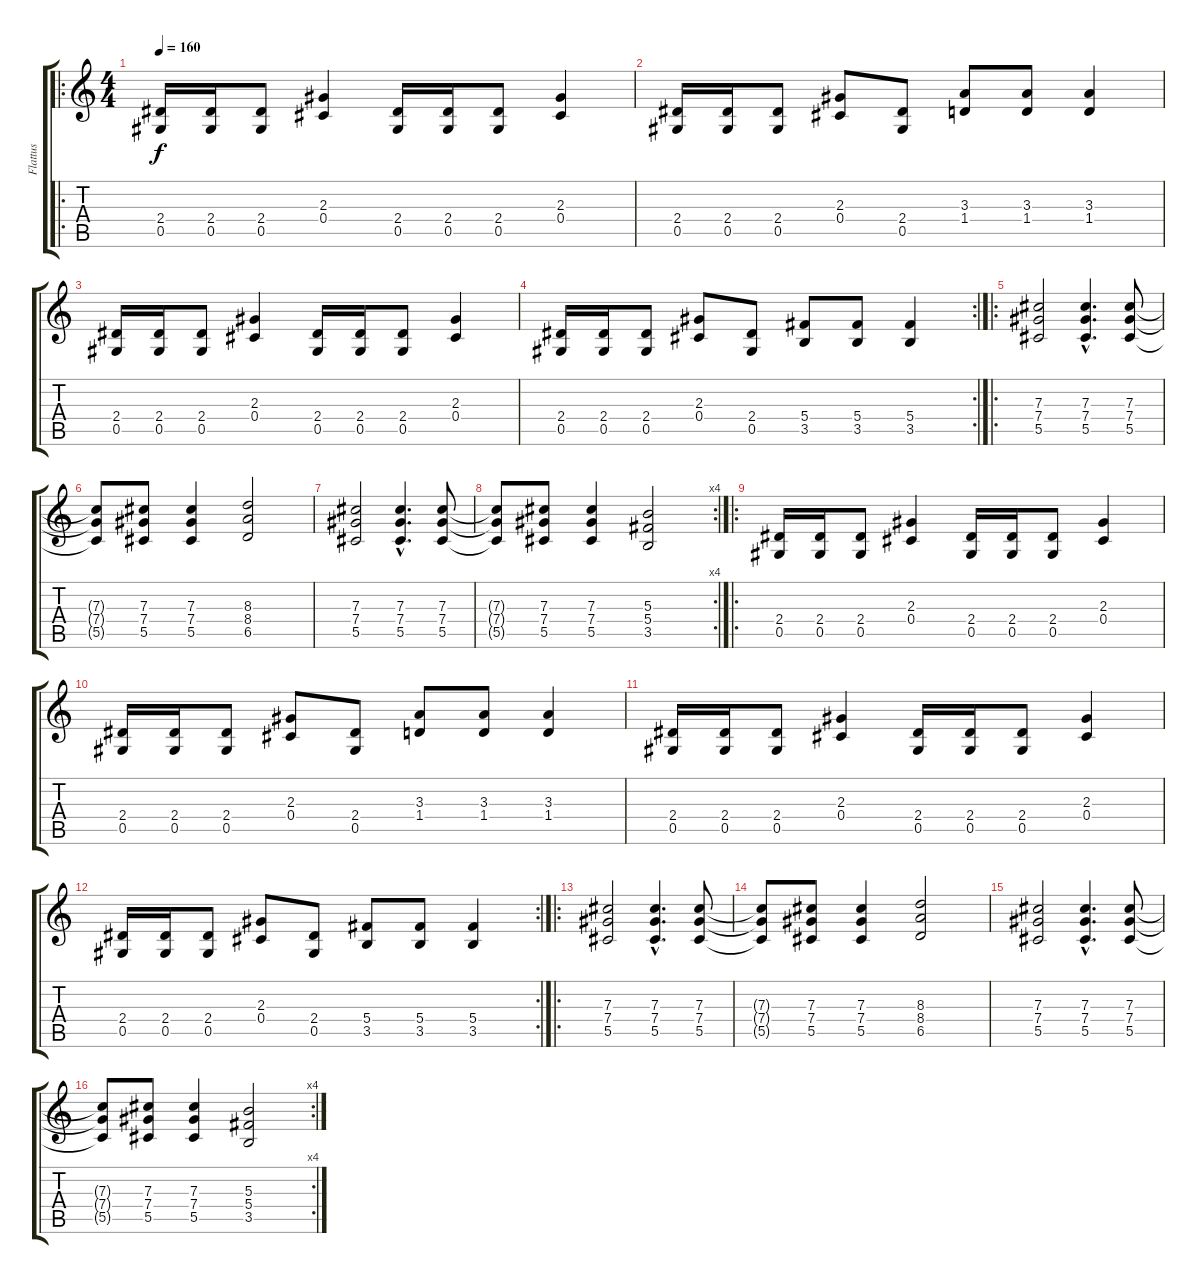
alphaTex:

\track ("Flattus" "Flattus") {instrument distortionguitar}
\staff {score tabs}
\tuning (Eb4 Bb3 Gb3 Db3 Ab2 Eb2) {hide}
\ro
\ts (4 4)
\tempo 160
\clef g2
\ks c
(2.4 0.5).16{dy f instrument distortionguitar} (2.4 0.5).16 (2.4 0.5).8 (2.3 0.4).4 (2.4 0.5).16 (2.4 0.5).16 (2.4 0.5).8 (2.3 0.4).4 |
(2.4 0.5).16 (2.4 0.5).16 (2.4 0.5).8 (2.3 0.4).8 (2.4 0.5).8 (3.3 1.4).8 (3.3 1.4).8 (3.3 1.4).4 |
(2.4 0.5).16 (2.4 0.5).16 (2.4 0.5).8 (2.3 0.4).4 (2.4 0.5).16 (2.4 0.5).16 (2.4 0.5).8 (2.3 0.4).4 |
\rc 2
(2.4 0.5).16 (2.4 0.5).16 (2.4 0.5).8 (2.3 0.4).8 (2.4 0.5).8 (5.4 3.5).8 (5.4 3.5).8 (5.4 3.5).4 |
\ro
(7.3 7.4 5.5).2 (7.3{hac} 7.4{hac} 5.5{hac}).4{d} (7.3 7.4 5.5).8 |
(7.3{t} 7.4{t} 5.5{t}).8 (7.3 7.4 5.5).8 (7.3 7.4 5.5).4 (8.3 8.4 6.5).2 |
(7.3 7.4 5.5).2 (7.3{hac} 7.4{hac} 5.5{hac}).4{d} (7.3 7.4 5.5).8 |
\rc 4
(7.3{t} 7.4{t} 5.5{t}).8 (7.3 7.4 5.5).8 (7.3 7.4 5.5).4 (5.3 5.4 3.5).2 |
\ro
(2.4 0.5).16 (2.4 0.5).16 (2.4 0.5).8 (2.3 0.4).4 (2.4 0.5).16 (2.4 0.5).16 (2.4 0.5).8 (2.3 0.4).4 |
(2.4 0.5).16 (2.4 0.5).16 (2.4 0.5).8 (2.3 0.4).8 (2.4 0.5).8 (3.3 1.4).8 (3.3 1.4).8 (3.3 1.4).4 |
(2.4 0.5).16 (2.4 0.5).16 (2.4 0.5).8 (2.3 0.4).4 (2.4 0.5).16 (2.4 0.5).16 (2.4 0.5).8 (2.3 0.4).4 |
\rc 2
(2.4 0.5).16 (2.4 0.5).16 (2.4 0.5).8 (2.3 0.4).8 (2.4 0.5).8 (5.4 3.5).8 (5.4 3.5).8 (5.4 3.5).4 |
\ro
(7.3 7.4 5.5).2 (7.3{hac} 7.4{hac} 5.5{hac}).4{d} (7.3 7.4 5.5).8 |
(7.3{t} 7.4{t} 5.5{t}).8 (7.3 7.4 5.5).8 (7.3 7.4 5.5).4 (8.3 8.4 6.5).2 |
(7.3 7.4 5.5).2 (7.3{hac} 7.4{hac} 5.5{hac}).4{d} (7.3 7.4 5.5).8 |
\rc 4
(7.3{t} 7.4{t} 5.5{t}).8 (7.3 7.4 5.5).8 (7.3 7.4 5.5).4 (5.3 5.4 3.5).2
